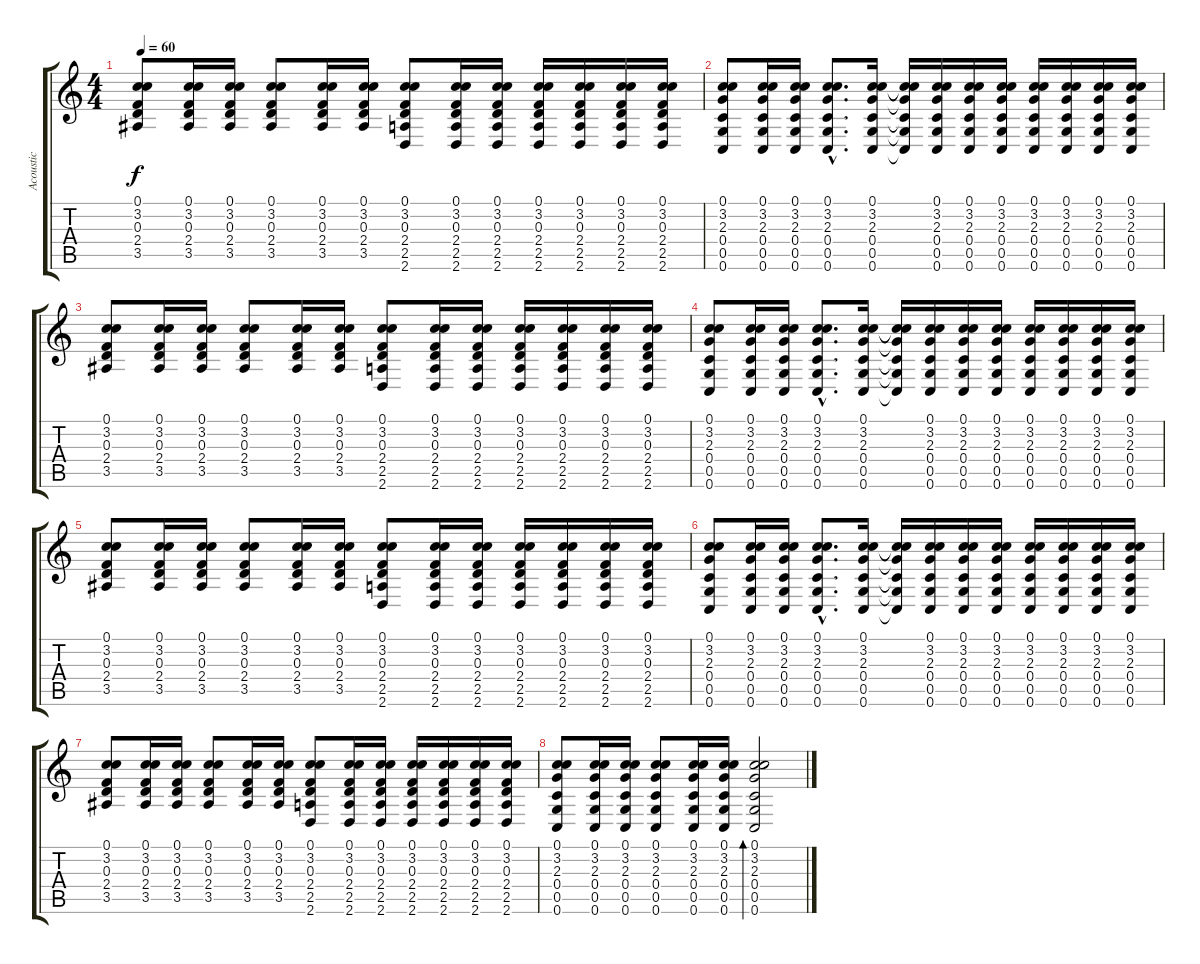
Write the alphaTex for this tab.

\track ("Acoustic" "Acoustic") {instrument acousticguitarnylon}
\staff {score tabs}
\tuning (C4 A3 F3 C3 G2 C2) {hide}
\ts (4 4)
\tempo 60
\clef g2
\ks c
(0.1 3.2 0.3 2.4 3.5).8{dy f} (0.1 3.2 0.3 2.4 3.5).16 (0.1 3.2 0.3 2.4 3.5).16 (0.1 3.2 0.3 2.4 3.5).8 (0.1 3.2 0.3 2.4 3.5).16 (0.1 3.2 0.3 2.4 3.5).16 (0.1 3.2 0.3 2.4 2.5 2.6).8 (0.1 3.2 0.3 2.4 2.5 2.6).16 (0.1 3.2 0.3 2.4 2.5 2.6).16 (0.1 3.2 0.3 2.4 2.5 2.6).16 (0.1 3.2 0.3 2.4 2.5 2.6).16 (0.1 3.2 0.3 2.4 2.5 2.6).16 (0.1 3.2 0.3 2.4 2.5 2.6).16 |
(0.1 3.2 2.3 0.4 0.5 0.6).8 (0.1 3.2 2.3 0.4 0.5 0.6).16 (0.1 3.2 2.3 0.4 0.5 0.6).16 (0.1{hac} 3.2{hac} 2.3{hac} 0.4{hac} 0.5{hac} 0.6{hac}).8{d} (0.1 3.2 2.3 0.4 0.5 0.6).16 (0.1{t} 3.2{t} 2.3{t} 0.4{t} 0.5{t} 0.6{t}).16 (0.1 3.2 2.3 0.4 0.5 0.6).16 (0.1 3.2 2.3 0.4 0.5 0.6).16 (0.1 3.2 2.3 0.4 0.5 0.6).16 (0.1 3.2 2.3 0.4 0.5 0.6).16 (0.1 3.2 2.3 0.4 0.5 0.6).16 (0.1 3.2 2.3 0.4 0.5 0.6).16 (0.1 3.2 2.3 0.4 0.5 0.6).16 |
(0.1 3.2 0.3 2.4 3.5).8 (0.1 3.2 0.3 2.4 3.5).16 (0.1 3.2 0.3 2.4 3.5).16 (0.1 3.2 0.3 2.4 3.5).8 (0.1 3.2 0.3 2.4 3.5).16 (0.1 3.2 0.3 2.4 3.5).16 (0.1 3.2 0.3 2.4 2.5 2.6).8 (0.1 3.2 0.3 2.4 2.5 2.6).16 (0.1 3.2 0.3 2.4 2.5 2.6).16 (0.1 3.2 0.3 2.4 2.5 2.6).16 (0.1 3.2 0.3 2.4 2.5 2.6).16 (0.1 3.2 0.3 2.4 2.5 2.6).16 (0.1 3.2 0.3 2.4 2.5 2.6).16 |
(0.1 3.2 2.3 0.4 0.5 0.6).8 (0.1 3.2 2.3 0.4 0.5 0.6).16 (0.1 3.2 2.3 0.4 0.5 0.6).16 (0.1{hac} 3.2{hac} 2.3{hac} 0.4{hac} 0.5{hac} 0.6{hac}).8{d} (0.1 3.2 2.3 0.4 0.5 0.6).16 (0.1{t} 3.2{t} 2.3{t} 0.4{t} 0.5{t} 0.6{t}).16 (0.1 3.2 2.3 0.4 0.5 0.6).16 (0.1 3.2 2.3 0.4 0.5 0.6).16 (0.1 3.2 2.3 0.4 0.5 0.6).16 (0.1 3.2 2.3 0.4 0.5 0.6).16 (0.1 3.2 2.3 0.4 0.5 0.6).16 (0.1 3.2 2.3 0.4 0.5 0.6).16 (0.1 3.2 2.3 0.4 0.5 0.6).16 |
(0.1 3.2 0.3 2.4 3.5).8 (0.1 3.2 0.3 2.4 3.5).16 (0.1 3.2 0.3 2.4 3.5).16 (0.1 3.2 0.3 2.4 3.5).8 (0.1 3.2 0.3 2.4 3.5).16 (0.1 3.2 0.3 2.4 3.5).16 (0.1 3.2 0.3 2.4 2.5 2.6).8 (0.1 3.2 0.3 2.4 2.5 2.6).16 (0.1 3.2 0.3 2.4 2.5 2.6).16 (0.1 3.2 0.3 2.4 2.5 2.6).16 (0.1 3.2 0.3 2.4 2.5 2.6).16 (0.1 3.2 0.3 2.4 2.5 2.6).16 (0.1 3.2 0.3 2.4 2.5 2.6).16 |
(0.1 3.2 2.3 0.4 0.5 0.6).8 (0.1 3.2 2.3 0.4 0.5 0.6).16 (0.1 3.2 2.3 0.4 0.5 0.6).16 (0.1{hac} 3.2{hac} 2.3{hac} 0.4{hac} 0.5{hac} 0.6{hac}).8{d} (0.1 3.2 2.3 0.4 0.5 0.6).16 (0.1{t} 3.2{t} 2.3{t} 0.4{t} 0.5{t} 0.6{t}).16 (0.1 3.2 2.3 0.4 0.5 0.6).16 (0.1 3.2 2.3 0.4 0.5 0.6).16 (0.1 3.2 2.3 0.4 0.5 0.6).16 (0.1 3.2 2.3 0.4 0.5 0.6).16 (0.1 3.2 2.3 0.4 0.5 0.6).16 (0.1 3.2 2.3 0.4 0.5 0.6).16 (0.1 3.2 2.3 0.4 0.5 0.6).16 |
(0.1 3.2 0.3 2.4 3.5).8 (0.1 3.2 0.3 2.4 3.5).16 (0.1 3.2 0.3 2.4 3.5).16 (0.1 3.2 0.3 2.4 3.5).8 (0.1 3.2 0.3 2.4 3.5).16 (0.1 3.2 0.3 2.4 3.5).16 (0.1 3.2 0.3 2.4 2.5 2.6).8 (0.1 3.2 0.3 2.4 2.5 2.6).16 (0.1 3.2 0.3 2.4 2.5 2.6).16 (0.1 3.2 0.3 2.4 2.5 2.6).16 (0.1 3.2 0.3 2.4 2.5 2.6).16 (0.1 3.2 0.3 2.4 2.5 2.6).16 (0.1 3.2 0.3 2.4 2.5 2.6).16 |
(0.1 3.2 2.3 0.4 0.5 0.6).8 (0.1 3.2 2.3 0.4 0.5 0.6).16 (0.1 3.2 2.3 0.4 0.5 0.6).16 (0.1 3.2 2.3 0.4 0.5 0.6).8 (0.1 3.2 2.3 0.4 0.5 0.6).16 (0.1 3.2 2.3 0.4 0.5 0.6).16 (0.1 3.2 2.3 0.4 0.5 0.6).2{bd 120}
